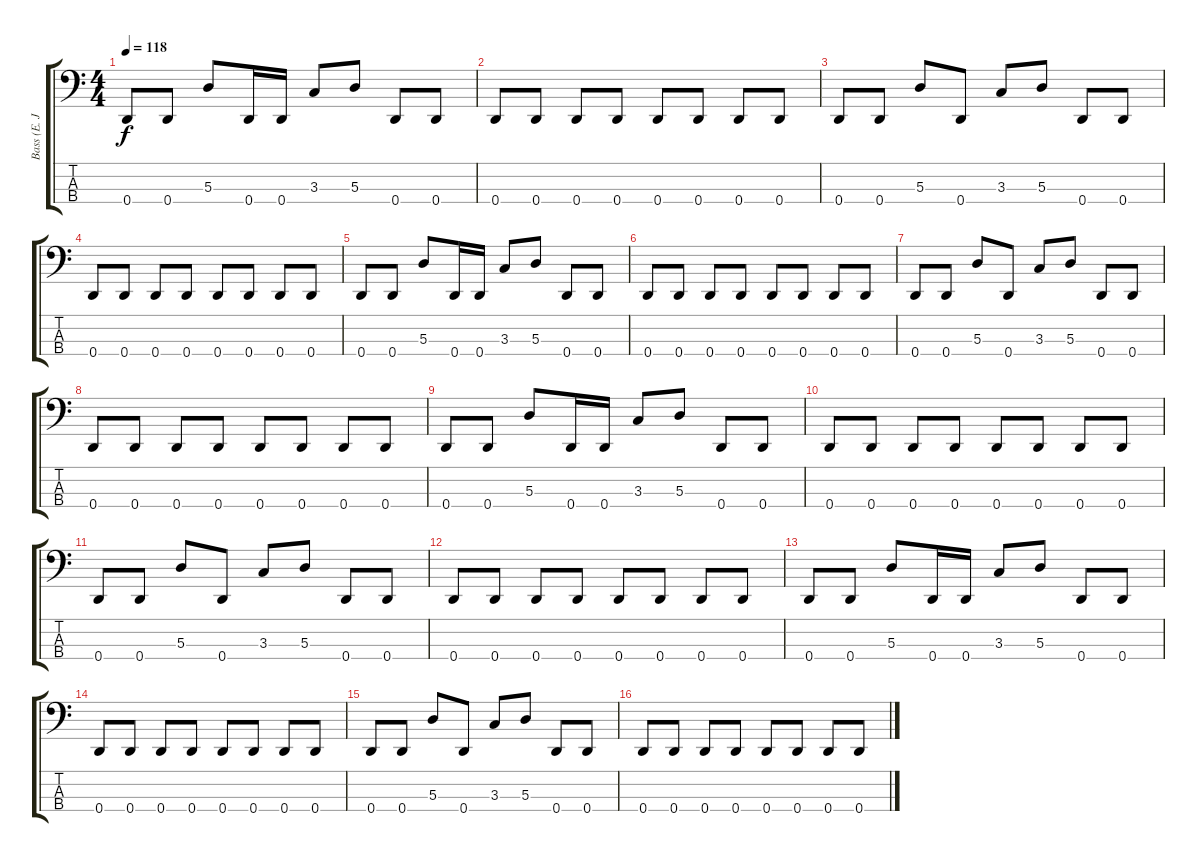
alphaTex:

\track ("Bass (E. Jackson)" "Bass (E. J") {instrument electricbassfinger}
\staff {score tabs}
\tuning (G2 D2 A1 D1) {hide}
\ts (4 4)
\tempo 118
\clef f4
\ks c
0.4.8{dy f} 0.4.8 5.3.8 0.4.16 0.4.16 3.3.8 5.3.8 0.4.8 0.4.8 |
0.4.8 0.4.8 0.4.8 0.4.8 0.4.8 0.4.8 0.4.8 0.4.8 |
0.4.8 0.4.8 5.3.8 0.4.8 3.3.8 5.3.8 0.4.8 0.4.8 |
0.4.8 0.4.8 0.4.8 0.4.8 0.4.8 0.4.8 0.4.8 0.4.8 |
0.4.8 0.4.8 5.3.8 0.4.16 0.4.16 3.3.8 5.3.8 0.4.8 0.4.8 |
0.4.8 0.4.8 0.4.8 0.4.8 0.4.8 0.4.8 0.4.8 0.4.8 |
0.4.8 0.4.8 5.3.8 0.4.8 3.3.8 5.3.8 0.4.8 0.4.8 |
0.4.8 0.4.8 0.4.8 0.4.8 0.4.8 0.4.8 0.4.8 0.4.8 |
0.4.8 0.4.8 5.3.8 0.4.16 0.4.16 3.3.8 5.3.8 0.4.8 0.4.8 |
0.4.8 0.4.8 0.4.8 0.4.8 0.4.8 0.4.8 0.4.8 0.4.8 |
0.4.8 0.4.8 5.3.8 0.4.8 3.3.8 5.3.8 0.4.8 0.4.8 |
0.4.8 0.4.8 0.4.8 0.4.8 0.4.8 0.4.8 0.4.8 0.4.8 |
0.4.8 0.4.8 5.3.8 0.4.16 0.4.16 3.3.8 5.3.8 0.4.8 0.4.8 |
0.4.8 0.4.8 0.4.8 0.4.8 0.4.8 0.4.8 0.4.8 0.4.8 |
0.4.8 0.4.8 5.3.8 0.4.8 3.3.8 5.3.8 0.4.8 0.4.8 |
0.4.8 0.4.8 0.4.8 0.4.8 0.4.8 0.4.8 0.4.8 0.4.8
